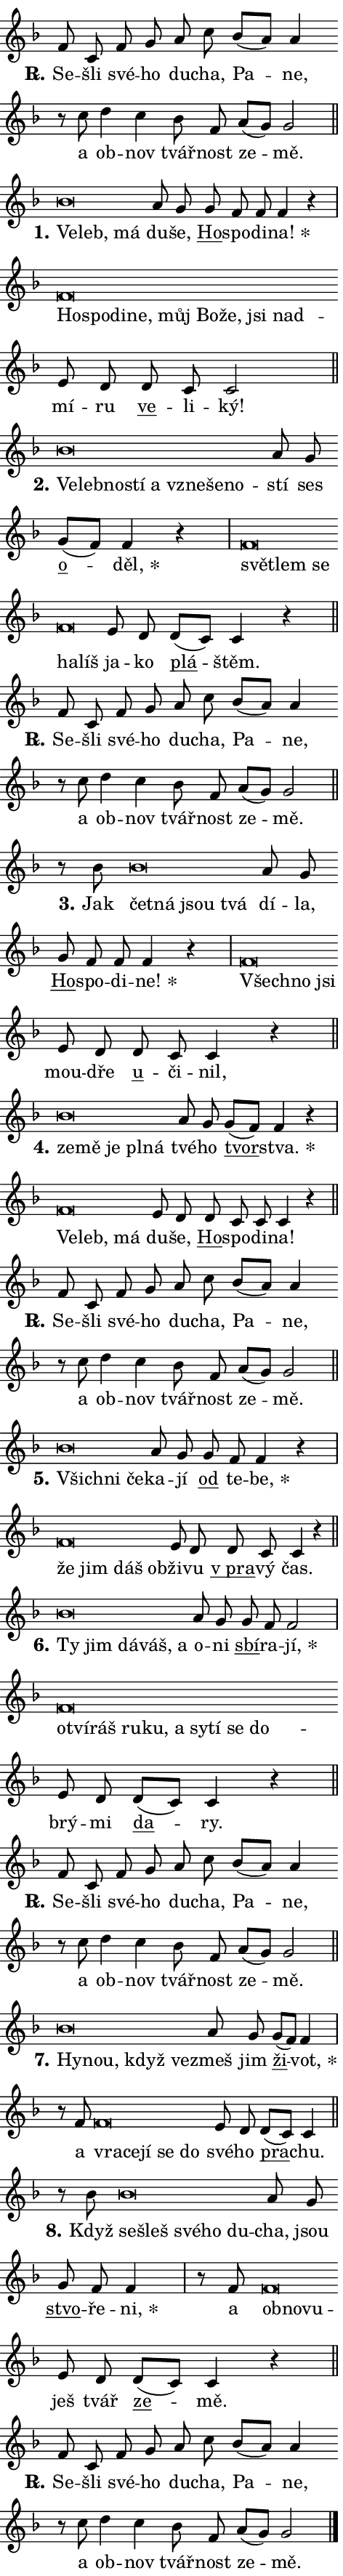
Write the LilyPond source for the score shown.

\version "2.24.0"
\header { tagline = "" }
\paper {
  indent = 0\cm
  top-margin = 0\cm
  right-margin = 0.13\cm % to fit lyric hyphens
  bottom-margin = 0\cm
  left-margin = 0\cm
  paper-width = 8\cm
  page-breaking = #ly:one-page-breaking
  system-system-spacing.basic-distance = #11
  score-system-spacing.basic-distance = #11
  ragged-last = ##f
}


%% Author: Thomas Morley
%% https://lists.gnu.org/archive/html/lilypond-user/2020-05/msg00002.html
#(define (line-position grob)
"Returns position of @var[grob} in current system:
   @code{'start}, if at first time-step
   @code{'end}, if at last time-step
   @code{'middle} otherwise
"
  (let* ((col (ly:item-get-column grob))
         (ln (ly:grob-object col 'left-neighbor))
         (rn (ly:grob-object col 'right-neighbor))
         (col-to-check-left (if (ly:grob? ln) ln col))
         (col-to-check-right (if (ly:grob? rn) rn col))
         (break-dir-left
           (and
             (ly:grob-property col-to-check-left 'non-musical #f)
             (ly:item-break-dir col-to-check-left)))
         (break-dir-right
           (and
             (ly:grob-property col-to-check-right 'non-musical #f)
             (ly:item-break-dir col-to-check-right))))
        (cond ((eqv? 1 break-dir-left) 'start)
              ((eqv? -1 break-dir-right) 'end)
              (else 'middle))))

#(define (tranparent-at-line-position vctor)
  (lambda (grob)
  "Relying on @code{line-position} select the relevant enry from @var{vctor}.
Used to determine transparency,"
    (case (line-position grob)
      ((end) (not (vector-ref vctor 0)))
      ((middle) (not (vector-ref vctor 1)))
      ((start) (not (vector-ref vctor 2))))))

noteHeadBreakVisibility =
#(define-music-function (break-visibility)(vector?)
"Makes @code{NoteHead}s transparent relying on @var{break-visibility}"
#{
  \override NoteHead.transparent =
    #(tranparent-at-line-position break-visibility)
#})

#(define delete-ledgers-for-transparent-note-heads
  (lambda (grob)
    "Reads whether a @code{NoteHead} is transparent.
If so this @code{NoteHead} is removed from @code{'note-heads} from
@var{grob}, which is supposed to be @code{LedgerLineSpanner}.
As a result ledgers are not printed for this @code{NoteHead}"
    (let* ((nhds-array (ly:grob-object grob 'note-heads))
           (nhds-list
             (if (ly:grob-array? nhds-array)
                 (ly:grob-array->list nhds-array)
                 '()))
           ;; Relies on the transparent-property being done before
           ;; Staff.LedgerLineSpanner.after-line-breaking is executed.
           ;; This is fragile ...
           (to-keep
             (remove
               (lambda (nhd)
                 (ly:grob-property nhd 'transparent #f))
               nhds-list)))
      ;; TODO find a better method to iterate over grob-arrays, similiar
      ;; to filter/remove etc for lists
      ;; For now rebuilt from scratch
      (set! (ly:grob-object grob 'note-heads)  '())
      (for-each
        (lambda (nhd)
          (ly:pointer-group-interface::add-grob grob 'note-heads nhd))
        to-keep))))

squashNotes = {
  \override NoteHead.X-extent = #'(-0.2 . 0.2)
  \override NoteHead.Y-extent = #'(-0.75 . 0)
  \override NoteHead.stencil =
    #(lambda (grob)
       (let ((pos (ly:grob-property grob 'staff-position)))
         (begin
           (if (< pos -7) (display "ERROR: Lower brevis then expected\n") (display ""))
           (if (<= pos -6) ly:text-interface::print ly:note-head::print))))
}
unSquashNotes = {
  \revert NoteHead.X-extent
  \revert NoteHead.Y-extent
  \revert NoteHead.stencil
}

hideNotes = \noteHeadBreakVisibility #begin-of-line-visible
unHideNotes = \noteHeadBreakVisibility #all-visible

% work-around for resetting accidentals
% https://lilypond.org/doc/v2.23/Documentation/notation/displaying-rhythms#unmetered-music
cadenzaMeasure = {
  \cadenzaOff
  \partial 1024 s1024
  \cadenzaOn
}

#(define-markup-command (accent layout props text) (markup?)
  "Underline accented syllable"
  (interpret-markup layout props
    #{\markup \override #'(offset . 4.3) \underline { #text }#}))

responsum = \markup \concat {
  "R" \hspace #-1.05 \path #0.1 #'((moveto 0 0.07) (lineto 0.9 0.8)) \hspace #0.05 "."
}

spaceSize = #0.6828661417322834 % exact space size for TeX Gyre Schola

\layout {
  \context {
    \Staff
    \remove "Time_signature_engraver"
    \override LedgerLineSpanner.after-line-breaking = #delete-ledgers-for-transparent-note-heads
  }
  \context {
    \Lyrics {
      \override LyricSpace.minimum-distance = \spaceSize
      \override LyricText.font-name = #"TeX Gyre Schola"
      \override LyricText.font-size = 1
      \override StanzaNumber.font-name = #"TeX Gyre Schola Bold"
      \override StanzaNumber.font-size = 1
    }
  }
  \context {
    \Score 
    \override NoteHead.text =
      #(lambda (grob) 
        (let ((pos (ly:grob-property grob 'staff-position)))
          #{\markup {
            \combine
              \halign #-0.55 \raise #(if (= pos -6) 0 0.5) \override #'(thickness . 2) \draw-line #'(3.2 . 0)
              \musicglyph "noteheads.sM1"
          }#}))
  }
}

% magnetic-lyrics.ily
%
%   written by
%     Jean Abou Samra <jean@abou-samra.fr>
%     Werner Lemberg <wl@gnu.org>
%
%   adapted by
%     Jiri Hon <jiri.hon@gmail.com>
%
% Version 2022-Apr-15

% https://www.mail-archive.com/lilypond-user@gnu.org/msg149350.html

#(define (Left_hyphen_pointer_engraver context)
   "Collect syllable-hyphen-syllable occurrences in lyrics and store
them in properties.  This engraver only looks to the left.  For
example, if the lyrics input is @code{foo -- bar}, it does the
following.

@itemize @bullet
@item
Set the @code{text} property of the @code{LyricHyphen} grob between
@q{foo} and @q{bar} to @code{foo}.

@item
Set the @code{left-hyphen} property of the @code{LyricText} grob with
text @q{foo} to the @code{LyricHyphen} grob between @q{foo} and
@q{bar}.
@end itemize

Use this auxiliary engraver in combination with the
@code{lyric-@/text::@/apply-@/magnetic-@/offset!} hook."
   (let ((hyphen #f)
         (text #f))
     (make-engraver
      (acknowledgers
       ((lyric-syllable-interface engraver grob source-engraver)
        (set! text grob)))
      (end-acknowledgers
       ((lyric-hyphen-interface engraver grob source-engraver)
        ;(when (not (grob::has-interface grob 'lyric-space-interface))
          (set! hyphen grob)));)
      ((stop-translation-timestep engraver)
       (when (and text hyphen)
         (ly:grob-set-object! text 'left-hyphen hyphen))
       (set! text #f)
       (set! hyphen #f)))))

#(define (lyric-text::apply-magnetic-offset! grob)
   "If the space between two syllables is less than the value in
property @code{LyricText@/.details@/.squash-threshold}, move the right
syllable to the left so that it gets concatenated with the left
syllable.

Use this function as a hook for
@code{LyricText@/.after-@/line-@/breaking} if the
@code{Left_@/hyphen_@/pointer_@/engraver} is active."
   (let ((hyphen (ly:grob-object grob 'left-hyphen #f)))
     (when hyphen
       (let ((left-text (ly:spanner-bound hyphen LEFT)))
         (when (grob::has-interface left-text 'lyric-syllable-interface)
           (let* ((common (ly:grob-common-refpoint grob left-text X))
                  (this-x-ext (ly:grob-extent grob common X))
                  (left-x-ext
                   (begin
                     ;; Trigger magnetism for left-text.
                     (ly:grob-property left-text 'after-line-breaking)
                     (ly:grob-extent left-text common X)))
                  ;; `delta` is the gap width between two syllables.
                  (delta (- (interval-start this-x-ext)
                            (interval-end left-x-ext)))
                  (details (ly:grob-property grob 'details))
                  (threshold (assoc-get 'squash-threshold details 0.2)))
             (when (< delta threshold)
               (let* (;; We have to manipulate the input text so that
                      ;; ligatures crossing syllable boundaries are not
                      ;; disabled.  For languages based on the Latin
                      ;; script this is essentially a beautification.
                      ;; However, for non-Western scripts it can be a
                      ;; necessity.
                      (lt (ly:grob-property left-text 'text))
                      (rt (ly:grob-property grob 'text))
                      (is-space (grob::has-interface hyphen 'lyric-space-interface))
                      (space (if is-space " " ""))
                      (extra-delta (if is-space spaceSize 0))
                      ;; Append new syllable.
                      (ltrt-space (if (and (string? lt) (string? rt))
                                (string-append lt space rt)
                                (make-concat-markup (list lt space rt))))
                      ;; Right-align `ltrt` to the right side.
                      (ltrt-space-markup (grob-interpret-markup
                               grob
                               (make-translate-markup
                                (cons (interval-length this-x-ext) 0)
                                (make-right-align-markup ltrt-space)))))
                 (begin
                   ;; Don't print `left-text`.
                   (ly:grob-set-property! left-text 'stencil #f)
                   ;; Set text and stencil (which holds all collected
                   ;; syllables so far) and shift it to the left.
                   (ly:grob-set-property! grob 'text ltrt-space)
                   (ly:grob-set-property! grob 'stencil ltrt-space-markup)
                   (ly:grob-translate-axis! grob (- (- delta extra-delta)) X))))))))))


#(define (lyric-hyphen::displace-bounds-first grob)
   ;; Make very sure this callback isn't triggered too early.
   (let ((left (ly:spanner-bound grob LEFT))
         (right (ly:spanner-bound grob RIGHT)))
     (ly:grob-property left 'after-line-breaking)
     (ly:grob-property right 'after-line-breaking)
     (ly:lyric-hyphen::print grob)))

squashThreshold = #0.4

\layout {
  \context {
    \Lyrics
    \consists #Left_hyphen_pointer_engraver
    \override LyricText.after-line-breaking =
      #lyric-text::apply-magnetic-offset!
    \override LyricHyphen.stencil = #lyric-hyphen::displace-bounds-first
    \override LyricText.details.squash-threshold = \squashThreshold
    \override LyricHyphen.minimum-distance = 0
    \override LyricHyphen.minimum-length = \squashThreshold
  }
}

squashText = \override LyricText.details.squash-threshold = 9999
unSquashText = \override LyricText.details.squash-threshold = \squashThreshold

leftText = \override LyricText.self-alignment-X = #LEFT
unLeftText = \revert LyricText.self-alignment-X

starOffset = #(lambda (grob) 
                (let ((x_offset (ly:self-alignment-interface::aligned-on-x-parent grob)))
                  (if (= x_offset 0) 0 (+ x_offset 1.2))))

star = #(define-music-function (syllable)(string?)
"Append star separator at the end of a syllable"
#{
  \once \override LyricText.X-offset = #starOffset
  \lyricmode { \markup {
    #syllable
    \override #'((font-name . "TeX Gyre Schola Bold")) \hspace #0.2 \lower #0.65 \larger "*"
  } }
#})

starAccent = #(define-music-function (syllable)(string?)
"Append star separator at the end of a syllable and make accent"
#{
  \once \override LyricText.X-offset = #starOffset
  \lyricmode { \markup {
    \accent #syllable
    \override #'((font-name . "TeX Gyre Schola Bold")) \hspace #0.2 \lower #0.65 \larger "*"
  } }
#})

breath = #(define-music-function (syllable)(string?)
"Append breathing indicator at the end of a syllable"
#{
  \lyricmode { \markup { #syllable "+" } }
#})

optionalBreath = #(define-music-function (syllable)(string?)
"Append optional breathing indicator at the end of a syllable"
#{
  \lyricmode { \markup { #syllable "(+)" } }
#})


\score {
    <<
        \new Voice = "melody" { \cadenzaOn \key f \major \relative { f'8 c f g a c \bar "" bes[( a)] a4 \bar "" r8 c d4 c \bar "" bes8 f \bar "" a[( g)] g2 \cadenzaMeasure \bar "||" \break } }
        \new Lyrics \lyricsto "melody" { \lyricmode { \set stanza = \responsum
Se -- šli své -- ho du -- cha, Pa -- ne, a ob -- nov tvář -- nost ze -- mě. } }
    >>
    \layout {}
}

\score {
    <<
        \new Voice = "melody" { \cadenzaOn \key f \major \relative { \squashNotes bes'\breve*1/16 \hideNotes \breve*1/16 \breve*1/16 \bar "" \unHideNotes \unSquashNotes a8 g \bar "" g f f f4 r \cadenzaMeasure \bar "|" \squashNotes f\breve*1/16 \hideNotes \breve*1/16 \bar "" \breve*1/16 \bar "" \breve*1/16 \bar "" \breve*1/16 \bar "" \breve*1/16 \bar "" \breve*1/16 \bar "" \breve*1/16 \breve*1/16 \bar "" \unHideNotes \unSquashNotes e8 d \bar "" d c c2 \cadenzaMeasure \bar "||" \break } }
        \new Lyrics \lyricsto "melody" { \lyricmode { \set stanza = "1."
\leftText Ve -- \squashText leb, má \unLeftText \unSquashText du -- še, \markup \accent Ho -- spo -- di -- \star na! \leftText Ho -- \squashText spo -- di -- ne, můj Bo -- že, jsi nad -- \unLeftText \unSquashText mí -- ru \markup \accent ve -- li -- ký! } }
    >>
    \layout {}
}

\score {
    <<
        \new Voice = "melody" { \cadenzaOn \key f \major \relative { \squashNotes bes'\breve*1/16 \hideNotes \breve*1/16 \bar "" \breve*1/16 \bar "" \breve*1/16 \bar "" \breve*1/16 \bar "" \breve*1/16 \bar "" \breve*1/16 \breve*1/16 \bar "" \unHideNotes \unSquashNotes a8 g \bar "" g[( f)] f4 r \cadenzaMeasure \bar "|" \squashNotes f\breve*1/16 \hideNotes \breve*1/16 \bar "" \breve*1/16 \bar "" \breve*1/16 \breve*1/16 \bar "" \unHideNotes \unSquashNotes e8 d \bar "" d[( c)] c4 r \cadenzaMeasure \bar "||" \break } }
        \new Lyrics \lyricsto "melody" { \lyricmode { \set stanza = "2."
\leftText Ve -- \squashText leb -- no -- stí a vzne -- še -- no -- \unLeftText \unSquashText stí ses \markup \accent o -- \star děl, \leftText svě -- \squashText tlem se ha -- líš \unLeftText \unSquashText ja -- ko \markup \accent plá -- štěm. } }
    >>
    \layout {}
}

\score {
    <<
        \new Voice = "melody" { \cadenzaOn \key f \major \relative { f'8 c f g a c \bar "" bes[( a)] a4 \bar "" r8 c d4 c \bar "" bes8 f \bar "" a[( g)] g2 \cadenzaMeasure \bar "||" \break } }
        \new Lyrics \lyricsto "melody" { \lyricmode { \set stanza = \responsum
Se -- šli své -- ho du -- cha, Pa -- ne, a ob -- nov tvář -- nost ze -- mě. } }
    >>
    \layout {}
}

\score {
    <<
        \new Voice = "melody" { \cadenzaOn \key f \major \relative { r8 bes'8 \squashNotes bes\breve*1/16 \hideNotes \breve*1/16 \bar "" \breve*1/16 \breve*1/16 \bar "" \unHideNotes \unSquashNotes a8 g \bar "" g f f f4 r \cadenzaMeasure \bar "|" \squashNotes f\breve*1/16 \hideNotes \breve*1/16 \breve*1/16 \bar "" \unHideNotes \unSquashNotes e8 d \bar "" d c c4 r \cadenzaMeasure \bar "||" \break } }
        \new Lyrics \lyricsto "melody" { \lyricmode { \set stanza = "3."
Jak \leftText čet -- \squashText ná jsou tvá \unLeftText \unSquashText dí -- la, \markup \accent Ho -- spo -- di -- \star ne! \leftText Všech -- \squashText no jsi \unLeftText \unSquashText mou -- dře \markup \accent u -- či -- nil, } }
    >>
    \layout {}
}

\score {
    <<
        \new Voice = "melody" { \cadenzaOn \key f \major \relative { \squashNotes bes'\breve*1/16 \hideNotes \breve*1/16 \bar "" \breve*1/16 \bar "" \breve*1/16 \breve*1/16 \bar "" \unHideNotes \unSquashNotes a8 g \bar "" g[( f)] f4 r \cadenzaMeasure \bar "|" \squashNotes f\breve*1/16 \hideNotes \breve*1/16 \breve*1/16 \bar "" \unHideNotes \unSquashNotes e8 d \bar "" d c c c4 r \cadenzaMeasure \bar "||" \break } }
        \new Lyrics \lyricsto "melody" { \lyricmode { \set stanza = "4."
\leftText ze -- \squashText mě je pl -- ná \unLeftText \unSquashText tvé -- ho \markup \accent tvor -- \star stva. \leftText Ve -- \squashText leb, má \unLeftText \unSquashText du -- še, \markup \accent Ho -- spo -- di -- na! } }
    >>
    \layout {}
}

\score {
    <<
        \new Voice = "melody" { \cadenzaOn \key f \major \relative { f'8 c f g a c \bar "" bes[( a)] a4 \bar "" r8 c d4 c \bar "" bes8 f \bar "" a[( g)] g2 \cadenzaMeasure \bar "||" \break } }
        \new Lyrics \lyricsto "melody" { \lyricmode { \set stanza = \responsum
Se -- šli své -- ho du -- cha, Pa -- ne, a ob -- nov tvář -- nost ze -- mě. } }
    >>
    \layout {}
}

\score {
    <<
        \new Voice = "melody" { \cadenzaOn \key f \major \relative { \squashNotes bes'\breve*1/16 \hideNotes \breve*1/16 \breve*1/16 \bar "" \unHideNotes \unSquashNotes a8 g \bar "" g f f4 r \cadenzaMeasure \bar "|" \squashNotes f\breve*1/16 \hideNotes \breve*1/16 \bar "" \breve*1/16 \breve*1/16 \bar "" \unHideNotes \unSquashNotes e8 d \bar "" d c c4 r \cadenzaMeasure \bar "||" \break } }
        \new Lyrics \lyricsto "melody" { \lyricmode { \set stanza = "5."
\leftText Všich -- \squashText ni če -- \unLeftText \unSquashText ka -- jí \markup \accent od te -- \star be, \leftText že \squashText jim dáš ob -- \unLeftText \unSquashText ži -- vu \markup \accent "v pra" -- vý čas. } }
    >>
    \layout {}
}

\score {
    <<
        \new Voice = "melody" { \cadenzaOn \key f \major \relative { \squashNotes bes'\breve*1/16 \hideNotes \breve*1/16 \bar "" \breve*1/16 \bar "" \breve*1/16 \breve*1/16 \bar "" \unHideNotes \unSquashNotes a8 g \bar "" g f f2 \cadenzaMeasure \bar "|" \squashNotes f\breve*1/16 \hideNotes \breve*1/16 \bar "" \breve*1/16 \bar "" \breve*1/16 \bar "" \breve*1/16 \bar "" \breve*1/16 \bar "" \breve*1/16 \bar "" \breve*1/16 \bar "" \breve*1/16 \breve*1/16 \bar "" \unHideNotes \unSquashNotes e8 d \bar "" d[( c)] c4 r \cadenzaMeasure \bar "||" \break } }
        \new Lyrics \lyricsto "melody" { \lyricmode { \set stanza = "6."
\leftText Ty \squashText jim dá -- váš, a \unLeftText \unSquashText o -- ni \markup \accent sbí -- ra -- \star jí, \leftText o -- \squashText tví -- ráš ru -- ku, a sy -- tí se do -- \unLeftText \unSquashText brý -- mi \markup \accent da -- ry. } }
    >>
    \layout {}
}

\score {
    <<
        \new Voice = "melody" { \cadenzaOn \key f \major \relative { f'8 c f g a c \bar "" bes[( a)] a4 \bar "" r8 c d4 c \bar "" bes8 f \bar "" a[( g)] g2 \cadenzaMeasure \bar "||" \break } }
        \new Lyrics \lyricsto "melody" { \lyricmode { \set stanza = \responsum
Se -- šli své -- ho du -- cha, Pa -- ne, a ob -- nov tvář -- nost ze -- mě. } }
    >>
    \layout {}
}

\score {
    <<
        \new Voice = "melody" { \cadenzaOn \key f \major \relative { \squashNotes bes'\breve*1/16 \hideNotes \breve*1/16 \bar "" \breve*1/16 \breve*1/16 \bar "" \unHideNotes \unSquashNotes a8 g \bar "" g[( f)] f4 \cadenzaMeasure \bar "|" r8 f8 \squashNotes f\breve*1/16 \hideNotes \breve*1/16 \bar "" \breve*1/16 \bar "" \breve*1/16 \breve*1/16 \bar "" \unHideNotes \unSquashNotes e8 d \bar "" d[( c)] c4 \cadenzaMeasure \bar "||" \break } }
        \new Lyrics \lyricsto "melody" { \lyricmode { \set stanza = "7."
\leftText Hy -- \squashText nou, když ve -- \unLeftText \unSquashText zmeš jim \markup \accent ži -- \star vot, a \leftText vra -- \squashText ce -- jí se do \unLeftText \unSquashText své -- ho \markup \accent pra -- chu. } }
    >>
    \layout {}
}

\score {
    <<
        \new Voice = "melody" { \cadenzaOn \key f \major \relative { r8 bes'8 \squashNotes bes\breve*1/16 \hideNotes \breve*1/16 \bar "" \breve*1/16 \bar "" \breve*1/16 \breve*1/16 \bar "" \unHideNotes \unSquashNotes a8 g \bar "" g f f4 \cadenzaMeasure \bar "|" r8 f8 \squashNotes f\breve*1/16 \hideNotes \breve*1/16 \breve*1/16 \bar "" \unHideNotes \unSquashNotes e8 d \bar "" d[( c)] c4 r \cadenzaMeasure \bar "||" \break } }
        \new Lyrics \lyricsto "melody" { \lyricmode { \set stanza = "8."
Když \leftText se -- \squashText šleš své -- ho du -- \unLeftText \unSquashText cha, jsou \markup \accent stvo -- ře -- \star ni, a \leftText ob -- \squashText no -- vu -- \unLeftText \unSquashText ješ tvář \markup \accent ze -- mě. } }
    >>
    \layout {}
}

\score {
    <<
        \new Voice = "melody" { \cadenzaOn \key f \major \relative { f'8 c f g a c \bar "" bes[( a)] a4 \bar "" r8 c d4 c \bar "" bes8 f \bar "" a[( g)] g2 \cadenzaMeasure \bar "||" \break } \bar "|." }
        \new Lyrics \lyricsto "melody" { \lyricmode { \set stanza = \responsum
Se -- šli své -- ho du -- cha, Pa -- ne, a ob -- nov tvář -- nost ze -- mě. } }
    >>
    \layout {}
}
